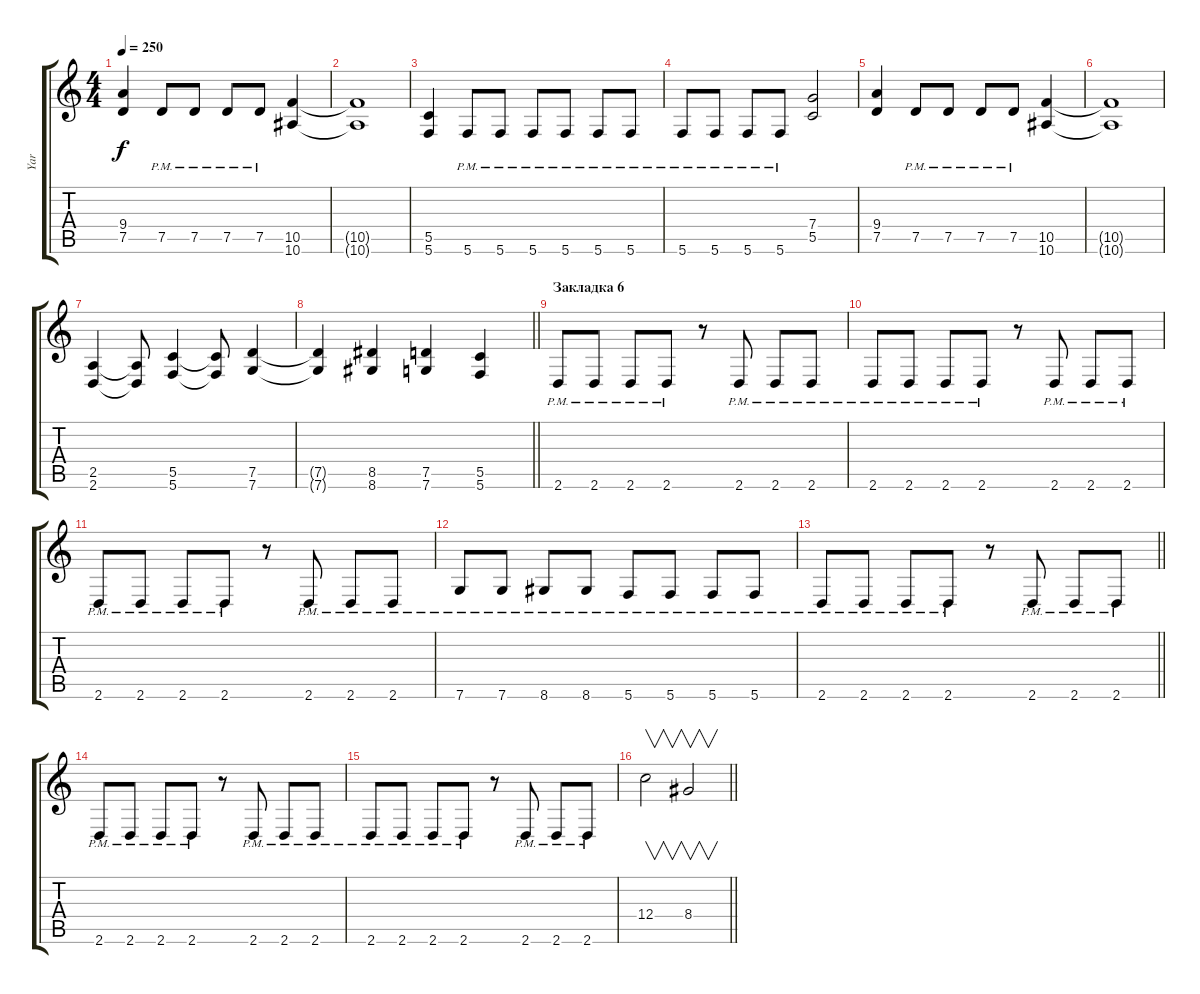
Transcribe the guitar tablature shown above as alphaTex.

\track ("Yar" "Yar") {instrument distortionguitar}
\staff {score tabs}
\tuning (D4 A3 F3 C3 G2 C2) {hide}
\ts (4 4)
\tempo 250
\clef g2
\ks c
(9.4 7.5).4{dy f} 7.5{pm}.8 7.5{pm}.8 7.5{pm}.8 7.5{pm}.8 (10.5 10.6).4 |
(10.5{t} 10.6{t}).1 |
(5.5 5.6).4 5.6{pm}.8 5.6{pm}.8 5.6{pm}.8 5.6{pm}.8 5.6{pm}.8 5.6{pm}.8 |
5.6{pm}.8 5.6{pm}.8 5.6{pm}.8 5.6{pm}.8 (7.4 5.5).2 |
(9.4 7.5).4 7.5{pm}.8 7.5{pm}.8 7.5{pm}.8 7.5{pm}.8 (10.5 10.6).4 |
(10.5{t} 10.6{t}).1 |
(2.5 2.6).4 (2.5{t} 2.6{t}).8 (5.5 5.6).4 (5.5{t} 5.6{t}).8 (7.5 7.6).4 |
\barLineRight lightlight
(7.5{t} 7.6{t}).4 (8.5 8.6).4 (7.5 7.6).4 (5.5 5.6).4 |
\section ("" "Закладка 6")
2.6{pm}.8 2.6{pm}.8 2.6{pm}.8 2.6{pm}.8 r.8 2.6{pm}.8 2.6{pm}.8 2.6{pm}.8 |
2.6{pm}.8 2.6{pm}.8 2.6{pm}.8 2.6{pm}.8 r.8 2.6{pm}.8 2.6{pm}.8 2.6{pm}.8 |
2.6{pm}.8 2.6{pm}.8 2.6{pm}.8 2.6{pm}.8 r.8 2.6{pm}.8 2.6{pm}.8 2.6{pm}.8 |
7.6{pm}.8 7.6{pm}.8 8.6{pm}.8 8.6{pm}.8 5.6{pm}.8 5.6{pm}.8 5.6{pm}.8 5.6{pm}.8 |
\barLineRight lightlight
2.6{pm}.8 2.6{pm}.8 2.6{pm}.8 2.6{pm}.8 r.8 2.6{pm}.8 2.6{pm}.8 2.6{pm}.8 |
2.6{pm}.8 2.6{pm}.8 2.6{pm}.8 2.6{pm}.8 r.8 2.6{pm}.8 2.6{pm}.8 2.6{pm}.8 |
2.6{pm}.8 2.6{pm}.8 2.6{pm}.8 2.6{pm}.8 r.8 2.6{pm}.8 2.6{pm}.8 2.6{pm}.8 |
\barLineRight lightlight
12.4.2{v} 8.4.2{v}
